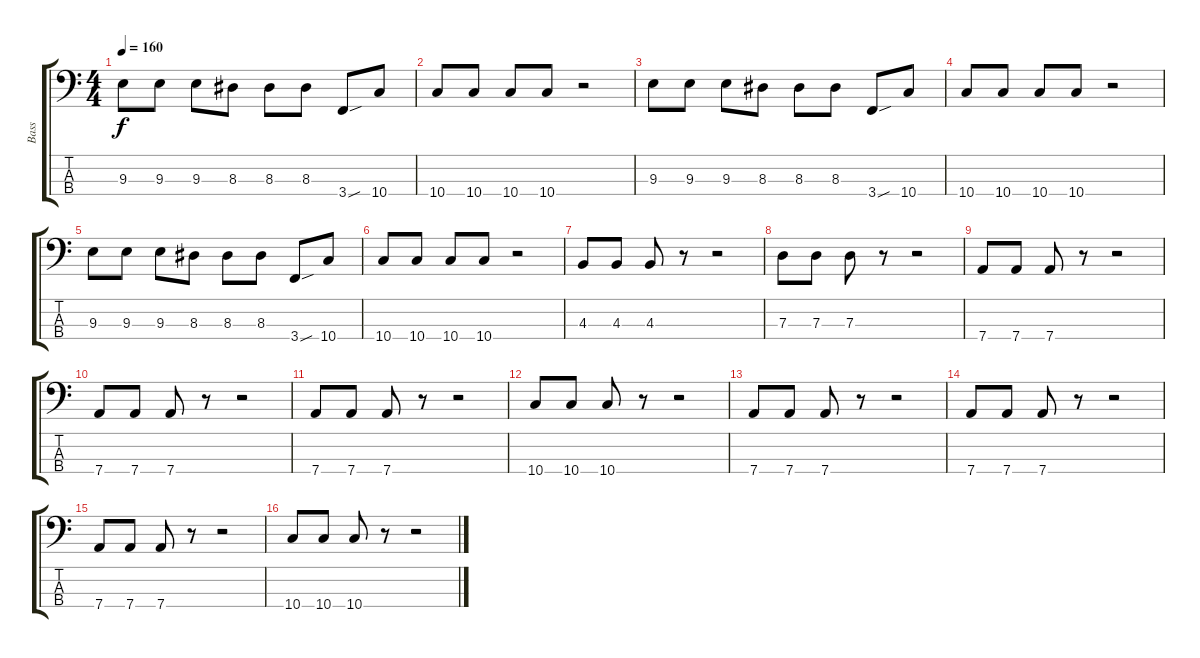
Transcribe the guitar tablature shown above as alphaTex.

\track ("Bass" "Bass") {instrument electricbassfinger}
\staff {score tabs}
\tuning (F2 C2 G1 D1) {hide}
\ts (4 4)
\tempo 160
\clef f4
\ks c
9.3.8{dy f instrument electricbassfinger} 9.3.8 9.3.8 8.3.8 8.3.8 8.3.8 3.4{sou}.8 10.4.8 |
10.4.8 10.4.8 10.4.8 10.4.8 r.2 |
9.3.8 9.3.8 9.3.8 8.3.8 8.3.8 8.3.8 3.4{sou}.8 10.4.8 |
10.4.8 10.4.8 10.4.8 10.4.8 r.2 |
9.3.8 9.3.8 9.3.8 8.3.8 8.3.8 8.3.8 3.4{sou}.8 10.4.8 |
10.4.8 10.4.8 10.4.8 10.4.8 r.2 |
4.3.8 4.3.8 4.3.8 r.8 r.2 |
7.3.8 7.3.8 7.3.8 r.8 r.2 |
7.4.8 7.4.8 7.4.8 r.8 r.2 |
7.4.8 7.4.8 7.4.8 r.8 r.2 |
7.4.8 7.4.8 7.4.8 r.8 r.2 |
10.4.8 10.4.8 10.4.8 r.8 r.2 |
7.4.8 7.4.8 7.4.8 r.8 r.2 |
7.4.8 7.4.8 7.4.8 r.8 r.2 |
7.4.8 7.4.8 7.4.8 r.8 r.2 |
10.4.8 10.4.8 10.4.8 r.8 r.2
